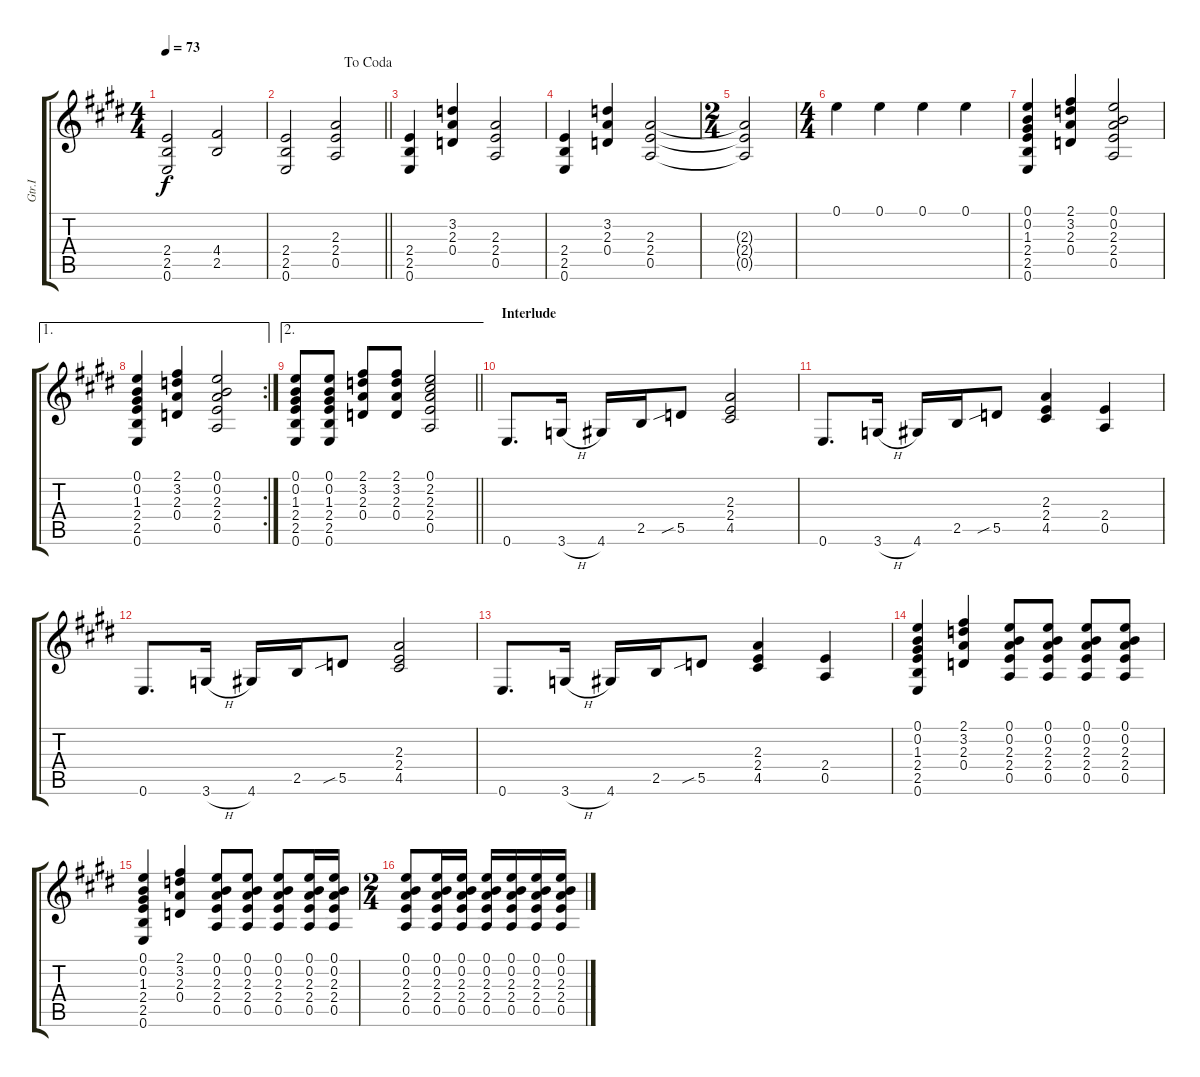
\track ("Gtr.I" "Gtr.I") {instrument acousticguitarsteel}
\staff {score tabs}
\tuning (E4 B3 G3 D3 A2 E2) {hide}
\ts (4 4)
\tempo 73
\clef g2
\ks c#minor
(2.4 2.5 0.6).2{dy f} (4.4 2.5).2 |
\jump dacoda
\barLineRight lightlight
(2.4 2.5 0.6).2 (2.3 2.4 0.5).2 |
(2.4 2.5 0.6).4 (3.2 2.3 0.4).4 (2.3 2.4 0.5).2 |
(2.4 2.5 0.6).4 (3.2 2.3 0.4).4 (2.3 2.4 0.5).2 |
\ts (2 4)
(2.3{t} 2.4{t} 0.5{t}).2 |
\ts (4 4)
0.1.4 0.1.4 0.1.4 0.1.4 |
(0.1 0.2 1.3 2.4 2.5 0.6).4 (2.1 3.2 2.3 0.4).4 (0.1 0.2 2.3 2.4 0.5).2 |
\ae 1
\rc 2
(0.1 0.2 1.3 2.4 2.5 0.6).4 (2.1 3.2 2.3 0.4).4 (0.1 0.2 2.3 2.4 0.5).2 |
\ae 2
\barLineRight lightlight
(0.1 0.2 1.3 2.4 2.5 0.6).8 (0.1 0.2 1.3 2.4 2.5 0.6).8 (2.1 3.2 2.3 0.4).8 (2.1 3.2 2.3 0.4).8 (0.1 2.2 2.3 2.4 0.5).2 |
\section ("" "Interlude")
0.6.8{d} 3.6{h}.16 4.6.16 2.5.16 5.5{sib}.8 (2.3 2.4 4.5).2 |
0.6.8{d} 3.6{h}.16 4.6.16 2.5.16 5.5{sib}.8 (2.3 2.4 4.5).4 (2.4 0.5).4 |
0.6.8{d} 3.6{h}.16 4.6.16 2.5.16 5.5{sib}.8 (2.3 2.4 4.5).2 |
0.6.8{d} 3.6{h}.16 4.6.16 2.5.16 5.5{sib}.8 (2.3 2.4 4.5).4 (2.4 0.5).4 |
(0.1 0.2 1.3 2.4 2.5 0.6).4 (2.1 3.2 2.3 0.4).4 (0.1 0.2 2.3 2.4 0.5).8 (0.1 0.2 2.3 2.4 0.5).8 (0.1 0.2 2.3 2.4 0.5).8 (0.1 0.2 2.3 2.4 0.5).8 |
(0.1 0.2 1.3 2.4 2.5 0.6).4 (2.1 3.2 2.3 0.4).4 (0.1 0.2 2.3 2.4 0.5).8 (0.1 0.2 2.3 2.4 0.5).8 (0.1 0.2 2.3 2.4 0.5).8 (0.1 0.2 2.3 2.4 0.5).16 (0.1 0.2 2.3 2.4 0.5).16 |
\ts (2 4)
(0.1 0.2 2.3 2.4 0.5).8 (0.1 0.2 2.3 2.4 0.5).16 (0.1 0.2 2.3 2.4 0.5).16 (0.1 0.2 2.3 2.4 0.5).16 (0.1 0.2 2.3 2.4 0.5).16 (0.1 0.2 2.3 2.4 0.5).16 (0.1 0.2 2.3 2.4 0.5).16
